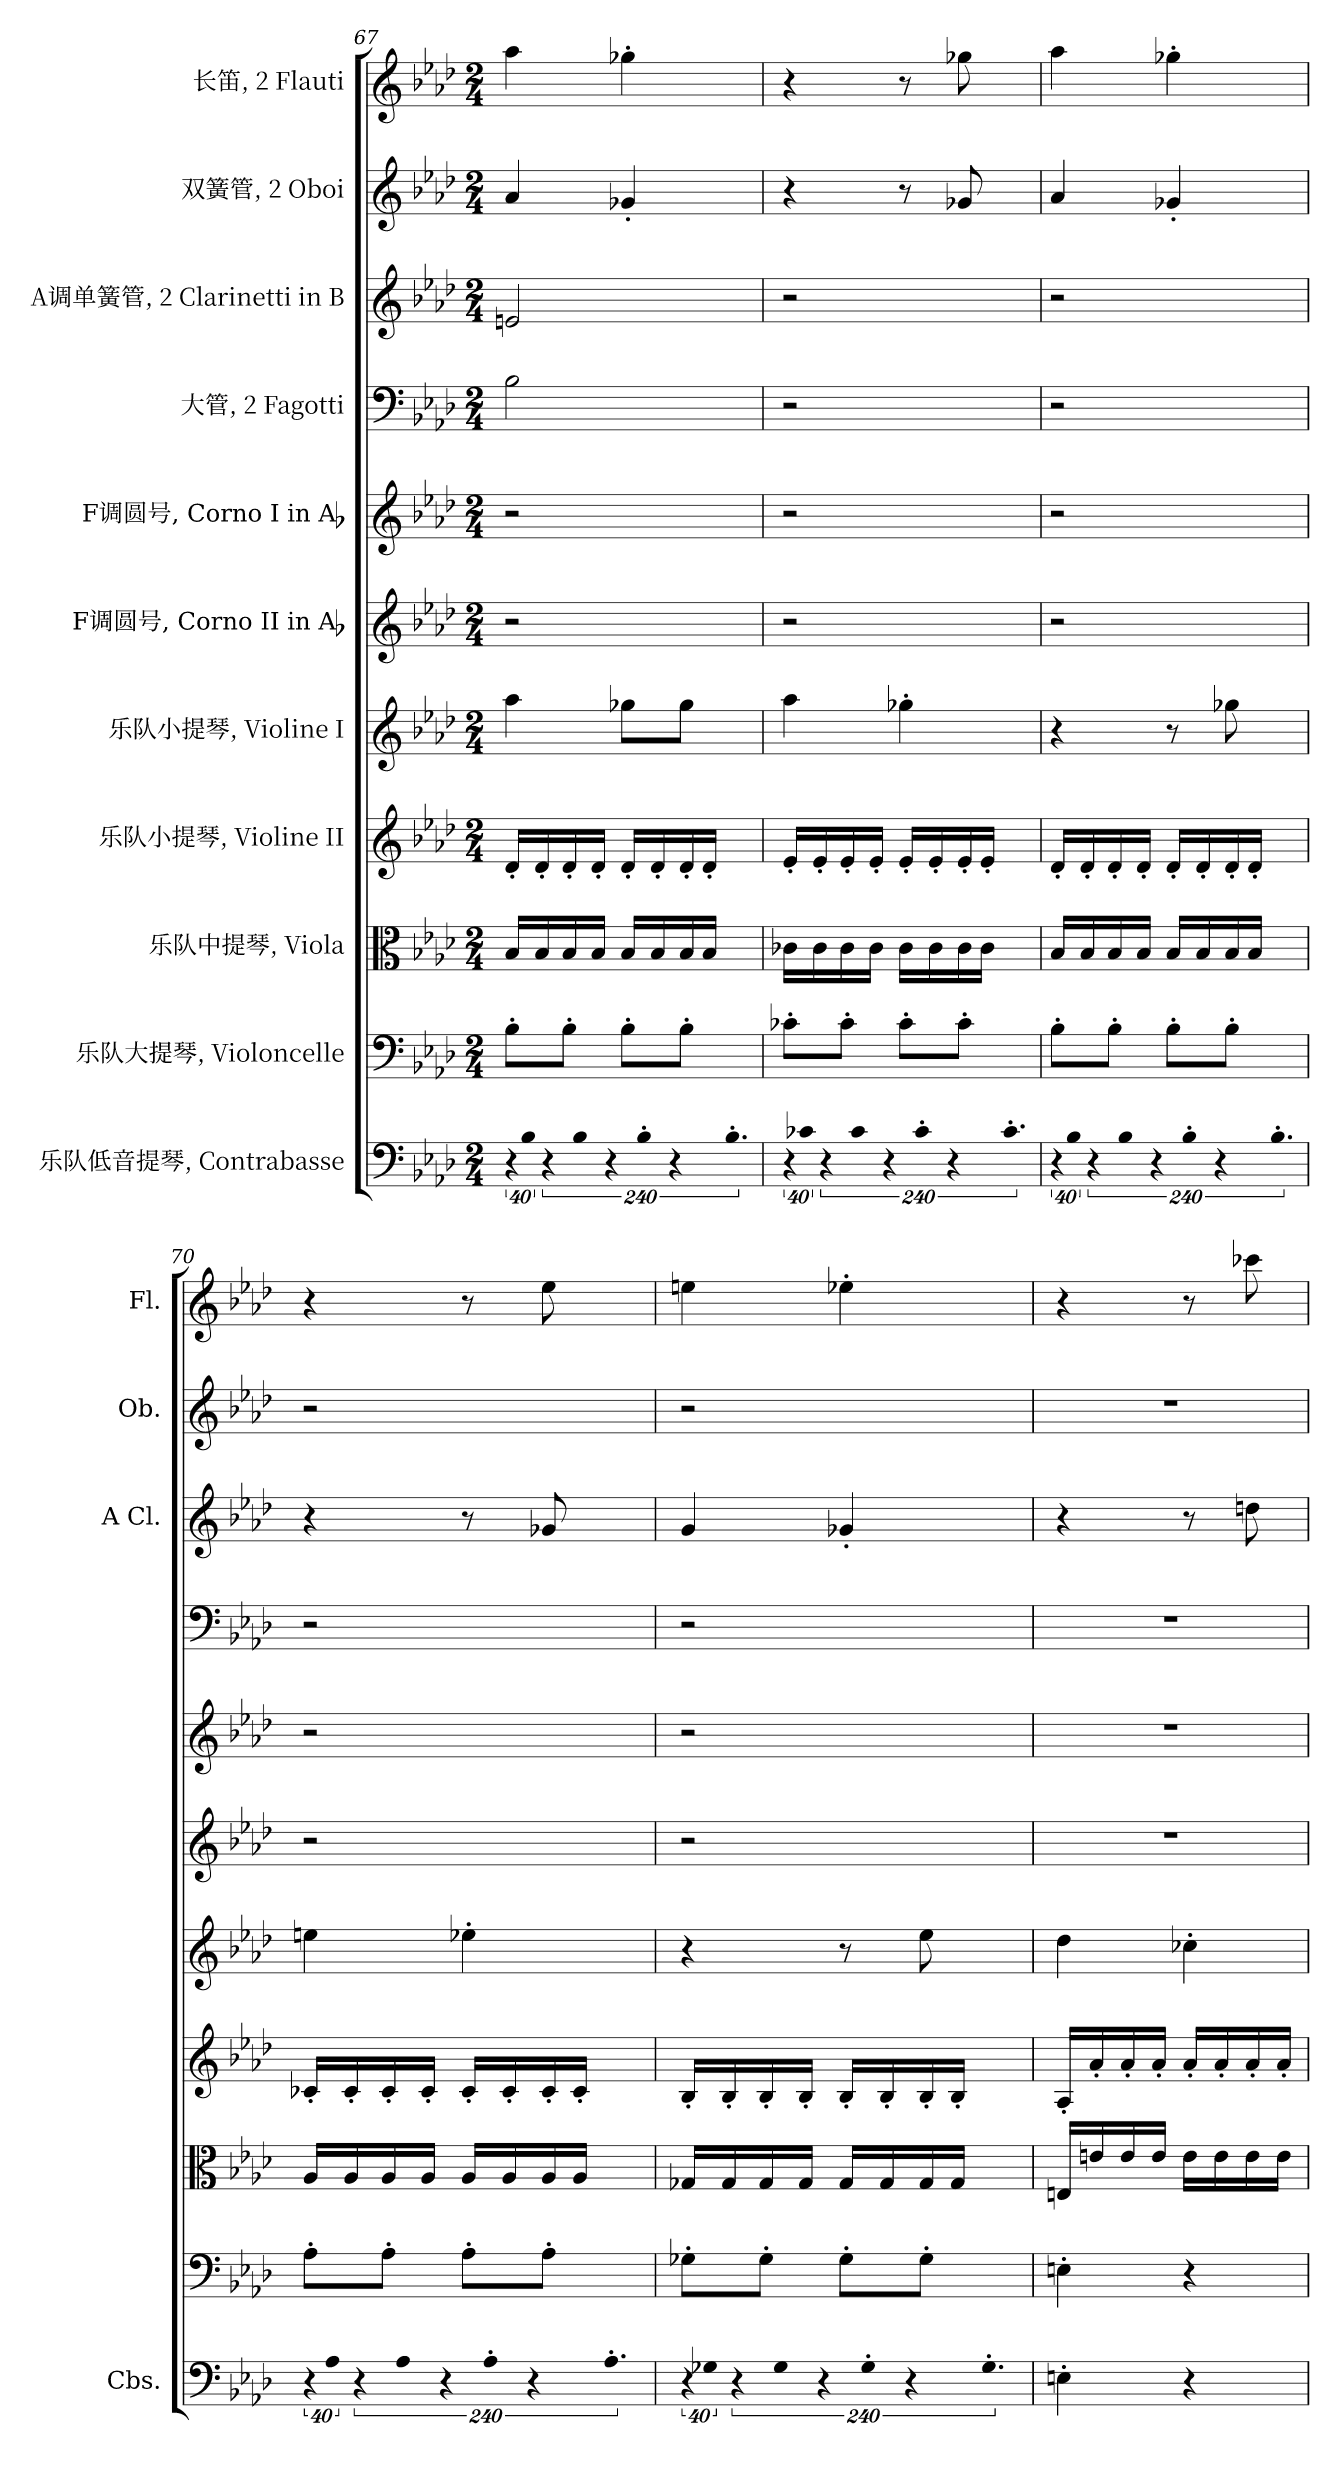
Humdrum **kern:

**kern	**kern	**kern	**kern	**kern	**kern	**kern	**kern	**kern	**kern	**kern
*part11	*part10	*part9	*part8	*part7	*part6	*part5	*part4	*part3	*part2	*part1
*staff11	*staff10	*staff9	*staff8	*staff7	*staff6	*staff5	*staff4	*staff3	*staff2	*staff1
*I"乐队低音提琴, Contrabasse	*I"乐队大提琴, Violoncelle	*I"乐队中提琴, Viola	*I"乐队小提琴, Violine II	*I"乐队小提琴, Violine I	*I"F调圆号, Corno II in Ab	*I"F调圆号, Corno I in Ab	*I"大管, 2 Fagotti	*I"A调单簧管, 2 Clarinetti in B	*I"双簧管, 2 Oboi	*I"长笛, 2 Flauti
*I'Cbs.	*	*	*	*	*	*	*	*I'A Cl.	*I'Ob.	*I'Fl.
*clefF4	*clefF4	*clefC3	*clefG2	*clefG2	*clefG2	*clefG2	*clefF4	*clefG2	*clefG2	*clefG2
*ITrd7c12	*	*	*	*	*ITrd4c7	*ITrd4c7	*	*ITrd2c3	*	*
*k[b-e-a-d-]	*k[b-e-a-d-]	*k[b-e-a-d-]	*k[b-e-a-d-]	*k[b-e-a-d-]	*k[b-e-a-d-g-]	*k[b-e-a-d-g-]	*k[b-e-a-d-]	*k[b-]	*k[b-e-a-d-]	*k[b-e-a-d-]
*M2/4	*M2/4	*M2/4	*M2/4	*M2/4	*M2/4	*M2/4	*M2/4	*M2/4	*M2/4	*M2/4
*MM61	*MM61	*MM61	*MM61	*MM61	*MM61	*MM61	*MM61	*MM61	*MM61	*MM61
=67	=67	=67	=67	=67	=67	=67	=67	=67	=67	=67
!LO:N:vis=32	!	!	!	!	!	!	!	!	!	!
640%23r	8B-'\L	16B-/LL	16d-'/LL	4aa-\	2r	2r	2B-\	2c#X/	4a-/	4aa-\
!LO:N:vis=32	!	!	!	!	!	!	!	!	!	!
640%23BB-\	.	.	.	.	.	.	.	.	.	.
.	.	16B-/	16d-'/	.	.	.	.	.	.	.
!LO:N:vis=16	!	!	!	!	!	!	!	!	!	!
1920%137r	.	.	.	.	.	.	.	.	.	.
.	8B-'\J	16B-/	16d-'/	.	.	.	.	.	.	.
!LO:N:vis=16	!	!	!	!	!	!	!	!	!	!
1920%137BB-\	.	.	.	.	.	.	.	.	.	.
.	.	16B-/JJ	16d-'/JJ	.	.	.	.	.	.	.
!LO:N:vis=16	!	!	!	!	!	!	!	!	!	!
1920%137r	.	.	.	.	.	.	.	.	.	.
*	*	*	*	*	*	*	*	*	*	*MM65
.	8B-'\L	16B-/LL	16d-'/LL	8gg-X\L	.	.	.	.	4g-X'/	4gg-X'\
!LO:N:vis=16	!	!	!	!	!	!	!	!	!	!
1920%137BB-'\	.	.	.	.	.	.	.	.	.	.
.	.	16B-/	16d-'/	.	.	.	.	.	.	.
!LO:N:vis=32	!	!	!	!	!	!	!	!	!	!
640%23r	.	.	.	.	.	.	.	.	.	.
.	8B-'\J	16B-/	16d-'/	8gg-\J	.	.	.	.	.	.
!LO:N:vis=16.	!	!	!	!	!	!	!	!	!	!
960%103BB-'\	.	.	.	.	.	.	.	.	.	.
.	.	16B-/JJ	16d-'/JJ	.	.	.	.	.	.	.
.	1920ryy	1920ryy	1920ryy	1920ryy	1920ryy	1920ryy	1920ryy	1920ryy	1920ryy	1920ryy
=68	=68	=68	=68	=68	=68	=68	=68	=68	=68	=68
*	*	*	*	*	*	*	*	*	*	*MM61
!LO:N:vis=32	!	!	!	!	!	!	!	!	!	!
640%23r	8c-X'\L	16c-X\LL	16e-'/LL	4aa-\	2r	2r	2r	2r	4r	4r
!LO:N:vis=32	!	!	!	!	!	!	!	!	!	!
640%23C-X\	.	.	.	.	.	.	.	.	.	.
.	.	16c-\	16e-'/	.	.	.	.	.	.	.
!LO:N:vis=16	!	!	!	!	!	!	!	!	!	!
1920%137r	.	.	.	.	.	.	.	.	.	.
.	8c-'\J	16c-\	16e-'/	.	.	.	.	.	.	.
!LO:N:vis=16	!	!	!	!	!	!	!	!	!	!
1920%137C-\	.	.	.	.	.	.	.	.	.	.
.	.	16c-\JJ	16e-'/JJ	.	.	.	.	.	.	.
!LO:N:vis=16	!	!	!	!	!	!	!	!	!	!
1920%137r	.	.	.	.	.	.	.	.	.	.
*	*	*	*	*	*	*	*	*	*	*MM65
.	8c-'\L	16c-\LL	16e-'/LL	4gg-X'\	.	.	.	.	8r	8r
!LO:N:vis=16	!	!	!	!	!	!	!	!	!	!
1920%137C-'\	.	.	.	.	.	.	.	.	.	.
.	.	16c-\	16e-'/	.	.	.	.	.	.	.
!LO:N:vis=32	!	!	!	!	!	!	!	!	!	!
640%23r	.	.	.	.	.	.	.	.	.	.
.	8c-'\J	16c-\	16e-'/	.	.	.	.	.	8g-X/	8gg-X\
!LO:N:vis=16.	!	!	!	!	!	!	!	!	!	!
960%103C-'\	.	.	.	.	.	.	.	.	.	.
.	.	16c-\JJ	16e-'/JJ	.	.	.	.	.	.	.
.	1920ryy	1920ryy	1920ryy	1920ryy	1920ryy	1920ryy	1920ryy	1920ryy	1920ryy	1920ryy
=69	=69	=69	=69	=69	=69	=69	=69	=69	=69	=69
*	*	*	*	*	*	*	*	*	*	*MM61
!LO:N:vis=32	!	!	!	!	!	!	!	!	!	!
640%23r	8B-'\L	16B-/LL	16d-'/LL	4r	2r	2r	2r	2r	4a-/	4aa-\
!LO:N:vis=32	!	!	!	!	!	!	!	!	!	!
640%23BB-\	.	.	.	.	.	.	.	.	.	.
.	.	16B-/	16d-'/	.	.	.	.	.	.	.
!LO:N:vis=16	!	!	!	!	!	!	!	!	!	!
1920%137r	.	.	.	.	.	.	.	.	.	.
.	8B-'\J	16B-/	16d-'/	.	.	.	.	.	.	.
!LO:N:vis=16	!	!	!	!	!	!	!	!	!	!
1920%137BB-\	.	.	.	.	.	.	.	.	.	.
.	.	16B-/JJ	16d-'/JJ	.	.	.	.	.	.	.
!LO:N:vis=16	!	!	!	!	!	!	!	!	!	!
1920%137r	.	.	.	.	.	.	.	.	.	.
*	*	*	*	*	*	*	*	*	*	*MM65
.	8B-'\L	16B-/LL	16d-'/LL	8r	.	.	.	.	4g-X'/	4gg-X'\
!LO:N:vis=16	!	!	!	!	!	!	!	!	!	!
1920%137BB-'\	.	.	.	.	.	.	.	.	.	.
.	.	16B-/	16d-'/	.	.	.	.	.	.	.
!LO:N:vis=32	!	!	!	!	!	!	!	!	!	!
640%23r	.	.	.	.	.	.	.	.	.	.
.	8B-'\J	16B-/	16d-'/	8gg-X\	.	.	.	.	.	.
!LO:N:vis=16.	!	!	!	!	!	!	!	!	!	!
960%103BB-'\	.	.	.	.	.	.	.	.	.	.
.	.	16B-/JJ	16d-'/JJ	.	.	.	.	.	.	.
.	1920ryy	1920ryy	1920ryy	1920ryy	1920ryy	1920ryy	1920ryy	1920ryy	1920ryy	1920ryy
!!LO:PB:g=z
=70	=70	=70	=70	=70	=70	=70	=70	=70	=70	=70
*	*	*	*	*	*	*	*	*	*	*MM61
!LO:N:vis=32	!	!	!	!	!	!	!	!	!	!
640%23r	8A-'\L	16A-/LL	16c-X'/LL	4een\	2r	2r	2r	4r	2r	4r
!LO:N:vis=32	!	!	!	!	!	!	!	!	!	!
640%23AA-\	.	.	.	.	.	.	.	.	.	.
.	.	16A-/	16c-'/	.	.	.	.	.	.	.
!LO:N:vis=16	!	!	!	!	!	!	!	!	!	!
1920%137r	.	.	.	.	.	.	.	.	.	.
.	8A-'\J	16A-/	16c-'/	.	.	.	.	.	.	.
!LO:N:vis=16	!	!	!	!	!	!	!	!	!	!
1920%137AA-\	.	.	.	.	.	.	.	.	.	.
.	.	16A-/JJ	16c-'/JJ	.	.	.	.	.	.	.
!LO:N:vis=16	!	!	!	!	!	!	!	!	!	!
1920%137r	.	.	.	.	.	.	.	.	.	.
*	*	*	*	*	*	*	*	*	*	*MM65
.	8A-'\L	16A-/LL	16c-'/LL	4ee-X'\	.	.	.	8r	.	8r
!LO:N:vis=16	!	!	!	!	!	!	!	!	!	!
1920%137AA-'\	.	.	.	.	.	.	.	.	.	.
.	.	16A-/	16c-'/	.	.	.	.	.	.	.
!LO:N:vis=32	!	!	!	!	!	!	!	!	!	!
640%23r	.	.	.	.	.	.	.	.	.	.
.	8A-'\J	16A-/	16c-'/	.	.	.	.	8e-X/	.	8ee-\
!LO:N:vis=16.	!	!	!	!	!	!	!	!	!	!
960%103AA-'\	.	.	.	.	.	.	.	.	.	.
.	.	16A-/JJ	16c-'/JJ	.	.	.	.	.	.	.
.	1920ryy	1920ryy	1920ryy	1920ryy	1920ryy	1920ryy	1920ryy	1920ryy	1920ryy	1920ryy
=71	=71	=71	=71	=71	=71	=71	=71	=71	=71	=71
*	*	*	*	*	*	*	*	*	*	*MM61
!LO:N:vis=32	!	!	!	!	!	!	!	!	!	!
640%23r	8G-X'\L	16G-X/LL	16B-'/LL	4r	2r	2r	2r	4e/	2r	4een\
!LO:N:vis=32	!	!	!	!	!	!	!	!	!	!
640%23GG-X\	.	.	.	.	.	.	.	.	.	.
.	.	16G-/	16B-'/	.	.	.	.	.	.	.
!LO:N:vis=16	!	!	!	!	!	!	!	!	!	!
1920%137r	.	.	.	.	.	.	.	.	.	.
.	8G-'\J	16G-/	16B-'/	.	.	.	.	.	.	.
!LO:N:vis=16	!	!	!	!	!	!	!	!	!	!
1920%137GG-\	.	.	.	.	.	.	.	.	.	.
.	.	16G-/JJ	16B-'/JJ	.	.	.	.	.	.	.
!LO:N:vis=16	!	!	!	!	!	!	!	!	!	!
1920%137r	.	.	.	.	.	.	.	.	.	.
*	*	*	*	*	*	*	*	*	*	*MM65
.	8G-'\L	16G-/LL	16B-'/LL	8r	.	.	.	4e-X'/	.	4ee-X'\
!LO:N:vis=16	!	!	!	!	!	!	!	!	!	!
1920%137GG-'\	.	.	.	.	.	.	.	.	.	.
.	.	16G-/	16B-'/	.	.	.	.	.	.	.
!LO:N:vis=32	!	!	!	!	!	!	!	!	!	!
640%23r	.	.	.	.	.	.	.	.	.	.
.	8G-'\J	16G-/	16B-'/	8ee-\	.	.	.	.	.	.
!LO:N:vis=16.	!	!	!	!	!	!	!	!	!	!
960%103GG-'\	.	.	.	.	.	.	.	.	.	.
.	.	16G-/JJ	16B-'/JJ	.	.	.	.	.	.	.
.	1920ryy	1920ryy	1920ryy	1920ryy	1920ryy	1920ryy	1920ryy	1920ryy	1920ryy	1920ryy
=72	=72	=72	=72	=72	=72	=72	=72	=72	=72	=72
*	*	*	*	*	*	*	*	*	*	*MM61
4EEn'\	4En'\	16En/LL	16A-'/LL	4dd-\	2r	2r	2r	4r	2r	4r
.	.	16en/	16a-'/	.	.	.	.	.	.	.
.	.	16e/	16a-'/	.	.	.	.	.	.	.
.	.	16e/JJ	16a-'/JJ	.	.	.	.	.	.	.
*	*	*	*	*	*	*	*	*	*	*MM65
4r	4r	16e\LL	16a-'/LL	4cc-X'\	.	.	.	8r	.	8r
.	.	16e\	16a-'/	.	.	.	.	.	.	.
.	.	16e\	16a-'/	.	.	.	.	8bn\	.	8ccc-X\
.	.	16e\JJ	16a-'/JJ	.	.	.	.	.	.	.
=	=	=	=	=	=	=	=	=	=	=
*-	*-	*-	*-	*-	*-	*-	*-	*-	*-	*-
